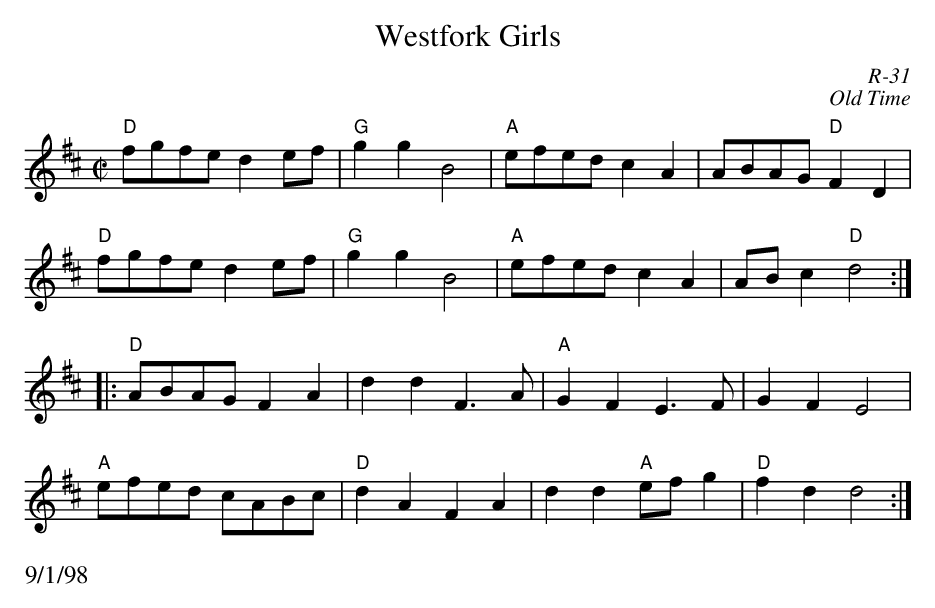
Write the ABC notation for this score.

X:1
T: Westfork Girls
C: R-31
C: Old Time
M: C|
K: D
"D"fgfe d2ef| "G"g2g2 B4| "A"efed c2A2| ABAG "D"F2D2|
"D"fgfe d2ef| "G"g2g2 B4| "A"efed c2A2| ABc2 "D"d4 :|
|:\
"D"ABAG F2A2|    d2d2 F3A| "A"G2F2 E3F| G2F2 E4|
"A"efed cABc| "D"d2A2 F2A2| d2d2 "A"efg2| "D"f2d2 d4 :|
